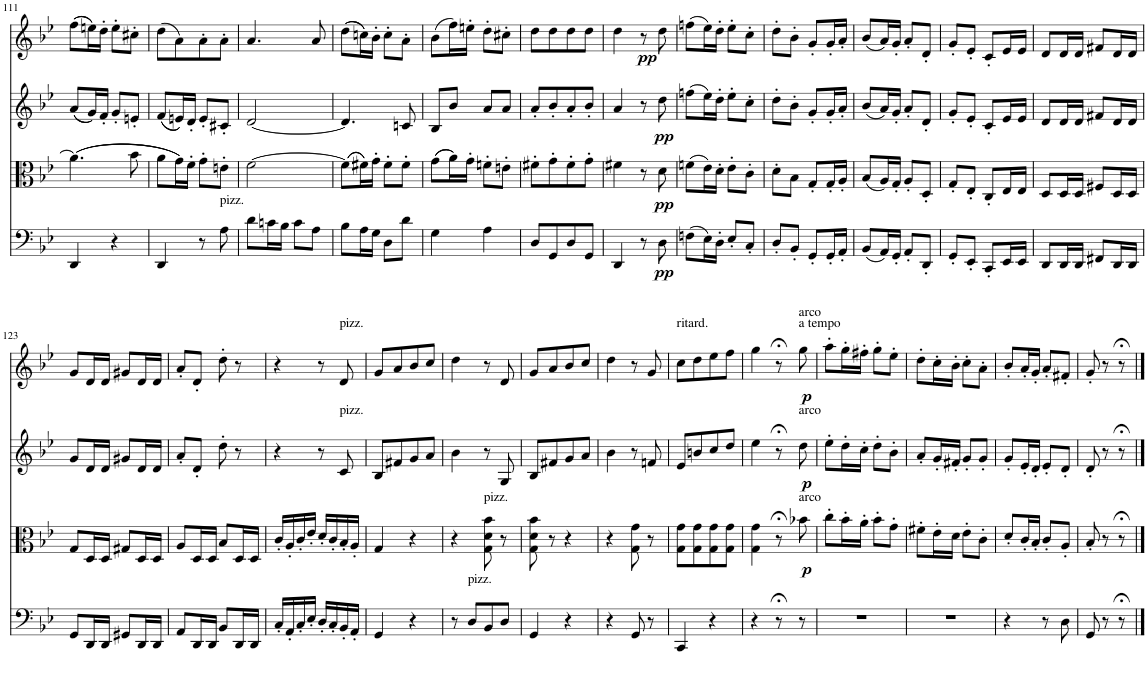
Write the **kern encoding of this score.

**kern	**dynam	**kern	**dynam	**kern	**dynam	**kern	**dynam
*part4	*part4	*part3	*part3	*part2	*part2	*part1	*part1
*staff4	*staff4	*staff3	*staff3	*staff2	*staff2	*staff1	*staff1
*I"Bassoon	*	*I"Clarinet	*	*I"Oboe	*	*I"Recorder	*
*I'Bsn	*	*I'Cl	*	*I'Ob	*	*I'Rec	*
!!LO:PB:g=z
*clefF4	*	*clefC3	*	*clefG2	*	*clefG2	*
*	*	*Trd1c2	*	*	*	*	*
*k[b-e-]	*	*k[b-e-]	*	*k[b-e-]	*	*k[b-e-]	*
*M2/4	*	*M2/4	*	*M2/4	*	*M2/4	*
=111	=111	=111	=111	=111	=111	=111	=111
4DD/	.	((4.a\]	.	((8a/L	.	((8ff\L	.
.	.	.	.	16g/L))	.	16een\L))	.
.	.	.	.	16f'/JJ	.	16dd'\JJ	.
4r	.	.	.	8g'/L	.	8ee'\L	.
.	.	8b-\	.	8en'/J	.	8cc#X'\J	.
=112	=112	=112	=112	=112	=112	=112	=112
4DD/	.	8a\L	.	((8f/L	.	(8dd\L	.
.	.	16g\L))	.	16en/L))	.	8a\)	.
.	.	16f'\JJ	.	16d'/JJ	.	.	.
8r	.	8g'\L	.	8e'/L	.	8a'\	.
!LO:TX:a:t=pizz.	!	!	!	!	!	!	!
8A\	.	8en'\J	.	8c#X'/J	.	8a'\J	.
=113	=113	=113	=113	=113	=113	=113	=113
8d\L	.	[2f\	.	[2d/	.	4.a/	.
16cn\L	.	.	.	.	.	.	.
16B-\JJ	.	.	.	.	.	.	.
8c\L	.	.	.	.	.	.	.
8A\J	.	.	.	.	.	8a/	.
=114	=114	=114	=114	=114	=114	=114	=114
8B-\L	.	((8f\L]	.	4.d/]	.	((8dd\L	.
16A\L	.	16f#X\L))	.	.	.	16ccn\L))	.
16G\JJ	.	16g'\JJ	.	.	.	16b-'\JJ	.
8D\L	.	8f#'\L	.	.	.	8cc'\L	.
8d\J	.	8f#'\J	.	8cn/	.	8a'\J	.
=115	=115	=115	=115	=115	=115	=115	=115
4G\	.	((8g\L	.	8B-/L	.	(8b-\L	.
.	.	16a\L))	.	8b-/J	.	16ff\L)	.
.	.	16g'\JJ	.	.	.	16een'\JJ	.
4A\	.	8fn'\L	.	8a/L	.	8dd'\L	.
.	.	8en'\J	.	8a/J	.	8cc#X'\J	.
=116	=116	=116	=116	=116	=116	=116	=116
8D/L	.	8f#X'\L	.	8a'/L	.	8dd\L	.
8GG/	.	8g'\	.	8b-'/	.	8dd\	.
8D/	.	8f#'\	.	8a'/	.	8dd\	.
8GG/J	.	8g'\J	.	8b-'/J	.	8dd\J	.
=117	=117	=117	=117	=117	=117	=117	=117
4DD/	.	4f#X\	.	4a/	.	4dd\	.
!	!	!	!	!	!	!	!LO:DY:b
8r	.	8r	.	8r	.	8r	pp
!	!LO:DY:b	!	!LO:DY:b	!	!LO:DY:b	!	!
8D\	pp	8d\	pp	8dd\	pp	8dd\	.
=118	=118	=118	=118	=118	=118	=118	=118
(8Fn\L	.	(8fn\L	.	(8ffn\L	.	(8ffn\L	.
16E-\L)	.	16e-\L)	.	16ee-\L)	.	16ee-\L)	.
16D'\JJ	.	16d'\JJ	.	16dd'\JJ	.	16dd'\JJ	.
8E-'/L	.	8e-'\L	.	8ee-'\L	.	8ee-'\L	.
8C'/J	.	8c'\J	.	8cc'\J	.	8cc'\J	.
=119	=119	=119	=119	=119	=119	=119	=119
8D'/L	.	8d'\L	.	8dd'\L	.	8dd'\L	.
8BB-'/J	.	8B-\J	.	8b-'\J	.	8b-'\J	.
8GG'/L	.	8G'/L	.	8g'/L	.	8g'/L	.
16GG'/L	.	16G'/L	.	16g'/L	.	16g'/L	.
16AA'/JJ	.	16A'/JJ	.	16a'/JJ	.	16a'/JJ	.
=120	=120	=120	=120	=120	=120	=120	=120
(8BB-/L	.	(8B-/L	.	(8b-/L	.	(8b-/L	.
16AA/L)	.	16A/L)	.	16a/L)	.	16a/L)	.
16GG'/JJ	.	16G'/JJ	.	16g'/JJ	.	16g'/JJ	.
8AA'/L	.	8A'/L	.	8a'/L	.	8a'/L	.
8DD'/J	.	8D'/J	.	8d'/J	.	8d'/J	.
=121	=121	=121	=121	=121	=121	=121	=121
8GG'/L	.	8G'/L	.	8g'/L	.	8g'/L	.
8EE-'/J	.	8E-'/J	.	8e-'/J	.	8e-'/J	.
8CC'/L	.	8C'/L	.	8c'/L	.	8c'/L	.
16EE-/L	.	16E-/L	.	16e-/L	.	16e-/L	.
16EE-/JJ	.	16E-/JJ	.	16e-/JJ	.	16e-/JJ	.
=122	=122	=122	=122	=122	=122	=122	=122
8DD/L	.	8D/L	.	8d/L	.	8d/L	.
16DD/L	.	16D/L	.	16d/L	.	16d/L	.
16DD/JJ	.	16D/JJ	.	16d/JJ	.	16d/JJ	.
8FF#X/L	.	8F#X/L	.	8f#X/L	.	8f#X/L	.
16DD/L	.	16D/L	.	16d/L	.	16d/L	.
16DD/JJ	.	16D/JJ	.	16d/JJ	.	16d/JJ	.
!!LO:LB:g=z
=123	=123	=123	=123	=123	=123	=123	=123
8GG/L	.	8G/L	.	8g/L	.	8g/L	.
16DD/L	.	16D/L	.	16d/L	.	16d/L	.
16DD/JJ	.	16D/JJ	.	16d/JJ	.	16d/JJ	.
8GG#X/L	.	8G#X/L	.	8g#X/L	.	8g#X/L	.
16DD/L	.	16D/L	.	16d/L	.	16d/L	.
16DD/JJ	.	16D/JJ	.	16d/JJ	.	16d/JJ	.
=124	=124	=124	=124	=124	=124	=124	=124
8AA/L	.	8A/L	.	8a'/L	.	8a'/L	.
16DD/L	.	16D/L	.	8d'/J	.	8d'/J	.
16DD/JJ	.	16D/JJ	.	.	.	.	.
8BB-/L	.	8B-/L	.	8dd'\	.	8dd'\	.
16DD/L	.	16D/L	.	8r	.	8r	.
16DD/JJ	.	16D/JJ	.	.	.	.	.
=125	=125	=125	=125	=125	=125	=125	=125
16C'/LL	.	16c'/LL	.	4r	.	4r	.
16AA'/	.	16A'/	.	.	.	.	.
16C'/	.	16c'/	.	.	.	.	.
16E-'/JJ	.	16e-'/JJ	.	.	.	.	.
16D'/LL	.	16d'/LL	.	8r	.	8r	.
16C'/	.	16c'/	.	.	.	.	.
!	!	!	!	!	!	!LO:TX:a:t=pizz.	!
!	!	!	!	!LO:TX:a:t=pizz.	!	!	!
16BB-'/	.	16B-'/	.	8c/	.	8d/	.
16AA'/JJ	.	16A'/JJ	.	.	.	.	.
=126	=126	=126	=126	=126	=126	=126	=126
4GG/	.	4G/	.	8B-/L	.	8g/L	.
.	.	.	.	8f#X/	.	8a/	.
4r	.	4r	.	8g/	.	8b-/	.
.	.	.	.	8a/J	.	8cc/J	.
=127	=127	=127	=127	=127	=127	=127	=127
8r	.	4r	.	4b-\	.	4dd\	.
!LO:TX:a:t=pizz.	!	!	!	!	!	!	!
8D/L	.	.	.	.	.	.	.
!	!	!LO:TX:a:t=pizz.	!	!	!	!	!
8BB-/	.	8G\ 8d\ 8b-\	.	8r	.	8r	.
8D/J	.	8r	.	8G/	.	8d/	.
=128	=128	=128	=128	=128	=128	=128	=128
4GG/	.	8G\ 8d\ 8b-\	.	8B-/L	.	8g/L	.
.	.	8r	.	8f#X/	.	8a/	.
4r	.	4r	.	8g/	.	8b-/	.
.	.	.	.	8a/J	.	8cc/J	.
=129	=129	=129	=129	=129	=129	=129	=129
4r	.	4r	.	4b-\	.	4dd\	.
8GG/	.	8G\ 8g\	.	8r	.	8r	.
8r	.	8r	.	8fn/	.	8g/	.
=130	=130	=130	=130	=130	=130	=130	=130
!	!	!	!	!	!	!LO:TX:a:t=ritard.	!
4CC/	.	8G\ 8g\L	.	8e-/L	.	8cc\L	.
.	.	8G\ 8g\	.	8bn/	.	8dd\	.
4r	.	8G\ 8g\	.	8cc/	.	8ee-\	.
.	.	8G\ 8g\J	.	8dd/J	.	8ff\J	.
=131	=131	=131	=131	=131	=131	=131	=131
4r	.	4G\ 4g\	.	4ee-\	.	4gg\	.
8r;<	.	8r;<	.	8r;<	.	8r;<	.
!	!	!	!	!	!	!LO:TX:a:t=a tempo	!
!	!	!	!	!	!	!LO:TX:a:t=arco	!
!	!	!	!	!LO:TX:a:t=arco	!	!	!
!	!	!LO:TX:a:t=arco	!	!	!	!	!
!	!	!	!LO:DY:b	!	!LO:DY:b	!	!LO:DY:b
8r	.	8b-X\	p	8dd\	p	8gg\	p
=132	=132	=132	=132	=132	=132	=132	=132
2r	.	8cc'\L	.	8ee-'\L	.	8aa'\L	.
.	.	16b-'\L	.	16dd'\L	.	16gg'\L	.
.	.	16a'\JJ	.	16cc'\JJ	.	16ff#X'\JJ	.
.	.	8b-'\L	.	8dd'\L	.	8gg'\L	.
.	.	8g'\J	.	8b-'\J	.	8ee-'\J	.
=133	=133	=133	=133	=133	=133	=133	=133
2r	.	8f#X'\L	.	8a'/L	.	8dd'\L	.
.	.	16e-'\L	.	16g'/L	.	16cc'\L	.
.	.	16d\JJ	.	16f#X'/JJ	.	16b-'\JJ	.
.	.	8e-'\L	.	8g'/L	.	8cc'\L	.
.	.	8c'\J	.	8g'/J	.	8a'\J	.
=134	=134	=134	=134	=134	=134	=134	=134
4r	.	8d'/L	.	8g'/L	.	8b-'/L	.
.	.	16c'/L	.	16e-'/L	.	16a'/L	.
.	.	16B-'/JJ	.	16d'/JJ	.	16g'/JJ	.
8r	.	8c'/L	.	8e-'/L	.	8a'/L	.
8D\	.	8A'/J	.	8d'/J	.	8f#X'/J	.
=135	=135	=135	=135	=135	=135	=135	=135
8GG/	.	8B-'/	.	8d'/	.	8g'/	.
8r	.	8r	.	8r	.	8r	.
8r;<	.	8r;<	.	8r;<	.	8r;<	.
==	==	==	==	==	==	==	==
*-	*-	*-	*-	*-	*-	*-	*-
